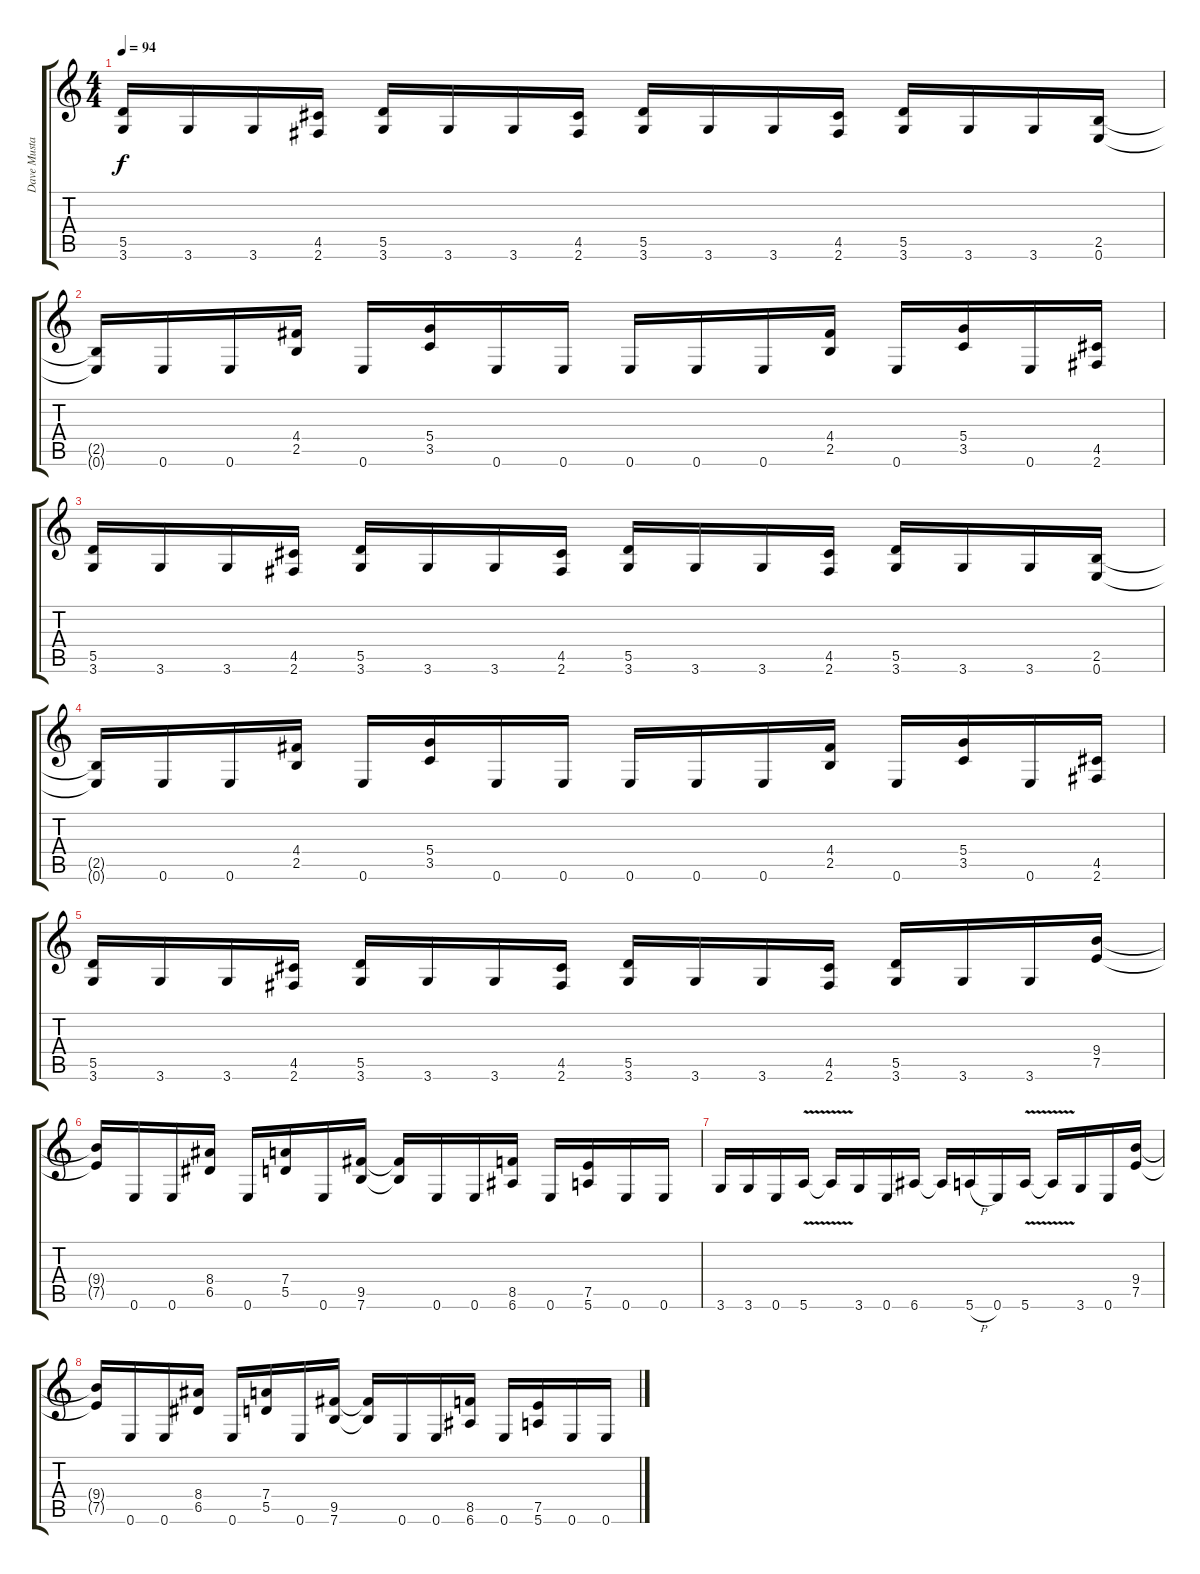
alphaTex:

\track ("Dave Mustaine" "Dave Musta") {instrument distortionguitar}
\staff {score tabs}
\tuning (E4 B3 G3 D3 A2 E2) {hide}
\ts (4 4)
\tempo 94
\clef g2
\ks c
(5.5 3.6).16{dy f} 3.6.16 3.6.16 (4.5 2.6).16 (5.5 3.6).16 3.6.16 3.6.16 (4.5 2.6).16 (5.5 3.6).16 3.6.16 3.6.16 (4.5 2.6).16 (5.5 3.6).16 3.6.16 3.6.16 (2.5 0.6).16 |
(2.5{t} 0.6{t}).16 0.6.16 0.6.16 (4.4 2.5).16 0.6.16 (5.4 3.5).16 0.6.16 0.6.16 0.6.16 0.6.16 0.6.16 (4.4 2.5).16 0.6.16 (5.4 3.5).16 0.6.16 (4.5 2.6).16 |
(5.5 3.6).16 3.6.16 3.6.16 (4.5 2.6).16 (5.5 3.6).16 3.6.16 3.6.16 (4.5 2.6).16 (5.5 3.6).16 3.6.16 3.6.16 (4.5 2.6).16 (5.5 3.6).16 3.6.16 3.6.16 (2.5 0.6).16 |
(2.5{t} 0.6{t}).16 0.6.16 0.6.16 (4.4 2.5).16 0.6.16 (5.4 3.5).16 0.6.16 0.6.16 0.6.16 0.6.16 0.6.16 (4.4 2.5).16 0.6.16 (5.4 3.5).16 0.6.16 (4.5 2.6).16 |
(5.5 3.6).16 3.6.16 3.6.16 (4.5 2.6).16 (5.5 3.6).16 3.6.16 3.6.16 (4.5 2.6).16 (5.5 3.6).16 3.6.16 3.6.16 (4.5 2.6).16 (5.5 3.6).16 3.6.16 3.6.16 (9.4 7.5).16 |
(9.4{t} 7.5{t}).16 0.6.16 0.6.16 (8.4 6.5).16 0.6.16 (7.4 5.5).16 0.6.16 (9.5 7.6).16 (9.5{t} 7.6{t}).16 0.6.16 0.6.16 (8.5 6.6).16 0.6.16 (7.5 5.6).16 0.6.16 0.6.16 |
3.6.16 3.6.16 0.6.16 5.6{v}.16 5.6{t}.16 3.6.16 0.6.16 6.6.16 6.6{t}.16 5.6{h}.16 0.6.16 5.6{v}.16 5.6{t}.16 3.6.16 0.6.16 (9.4 7.5).16 |
(9.4{t} 7.5{t}).16 0.6.16 0.6.16 (8.4 6.5).16 0.6.16 (7.4 5.5).16 0.6.16 (9.5 7.6).16 (9.5{t} 7.6{t}).16 0.6.16 0.6.16 (8.5 6.6).16 0.6.16 (7.5 5.6).16 0.6.16 0.6.16
